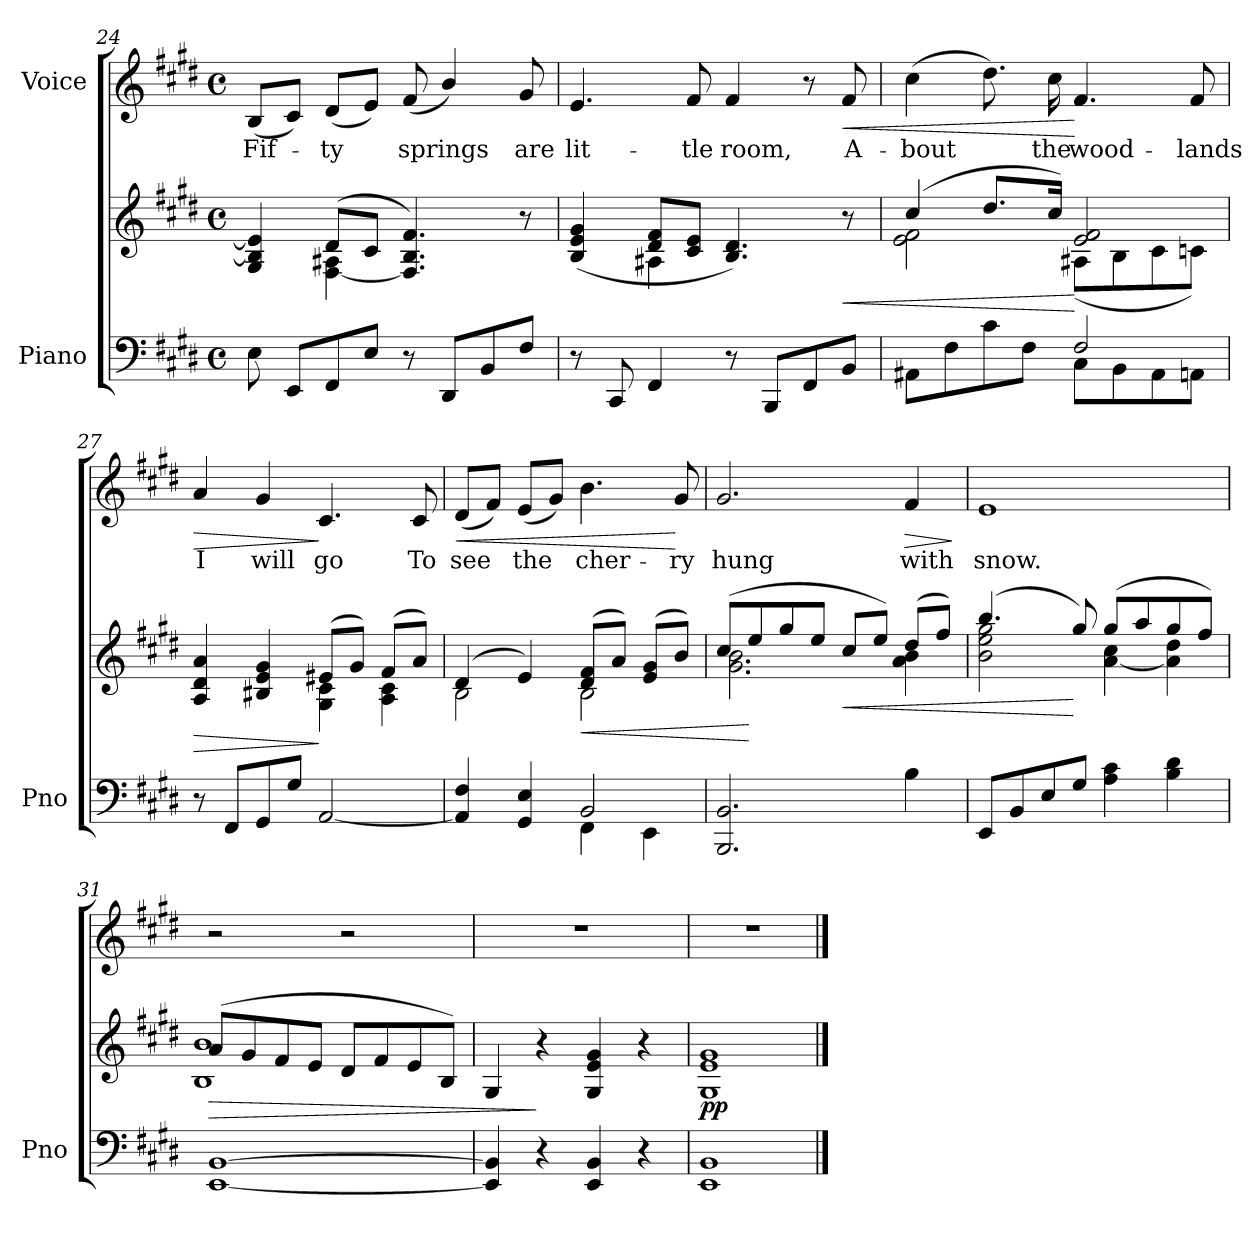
**kern	**kern	**dynam	**kern	**text	**dynam
*part2	*part2	*part2	*part1	*part1	*part1
*staff3	*staff2	*staff2/3	*staff1	*staff1	*staff1
*I"Piano	*	*	*I"Voice	*	*
*I'Pno	*	*	*	*	*
*clefF4	*clefG2	*	*clefG2	*	*
*k[f#c#g#d#]	*k[f#c#g#d#]	*	*k[f#c#g#d#]	*	*
*M4/4	*M4/4	*	*M4/4	*	*
*met(c)	*met(c)	*	*met(c)	*	*
=24	=24	=24	=24	=24	=24
*	*^	*	*	*	*
!	!	!	!	!	!LO:LY:b	!
8E\	4G#/ 4B/] 4e/]	4ryy	.	(<8B/L	Fif-	.
8EE/L	.	.	.	8c#/J)	.	.
!	!	!	!	!	!LO:LY:b	!
8FF#/	(>8d#/L	[4F#\ 4A#X\	.	(<8d#/L	-ty	.
8E/J	8c#/J	.	.	8e/J)	.	.
!	!	!	!	!	!LO:LY:b	!
8r	4.F#/] 4.B/ 4.f#/)	2ryy	.	(<8f#/	springs	.
8DD#/L	.	.	.	4b/)	.	.
8BB/	.	.	.	.	.	.
!	!	!	!	!	!LO:LY:b	!
8F#/J	8r	.	.	8g#/	are	.
!!LO:LB:g=z
=25	=25	=25	=25	=25	=25	=25
!	!	!	!	!	!LO:LY:b	!
8r	(>4B/ 4e/ 4g#/	4ryy	.	4.e/	lit-	.
8CC#/	.	.	.	.	.	.
4FF#/	8d#/ 8f#/L	4A#X\	.	.	.	.
!	!	!	!	!	!LO:LY:b	!
.	8c#/ 8e/J	.	.	8f#/	-tle	.
!	!	!	!	!	!LO:LY:b	!
8r	4.B/ 4.d#/)	2ryy	.	4f#/	room,	.
8BBB/L	.	.	.	.	.	.
8FF#/	.	.	.	8r	.	.
!	!	!	!LO:HP:b	!	!LO:LY:b	!LO:HP:b
8BB/J	8r	.	<	8f#/	A-	<
=26	=26	=26	=26	=26	=26	=26
*^	*	*	*	*	*	*
!	!	!	!	!	!	!LO:LY:b	!
8AA#X\L	2ryy	(>4cc#/	2e\ 2f#\	.	(>4cc#\	-bout	.
8F#\	.	.	.	.	.	.	.
8c#\	.	8.dd#/L	.	.	8.dd#\)	.	.
8F#\J	.	.	.	.	.	.	.
!	!	!	!	!	!	!LO:LY:b	!
.	.	16cc#/Jk)	.	.	16cc#\	the	.
!	!	!	!	!	!	!LO:LY:b	!
2F#/	8C#\L	2e/ 2f#/	(<8A#X\L	[	4.f#/	wood-	[
.	8BB\	.	8B\	.	.	.	.
.	8AA#\	.	8c#\	.	.	.	.
!	!	!	!	!	!	!LO:LY:b	!
.	8AAn\J	.	8cn\J)	.	8f#/	-lands	.
=27	=27	=27	=27	=27	=27	=27	=27
!	!	!	!	!LO:HP:b	!	!LO:LY:b	!LO:HP:b
*v	*v	*	*	*	*	*	*
8r	4A/ 4d#/ 4a/	2ryy	>	4a/	I	>
8FF#/L	.	.	.	.	.	.
!	!	!	!	!	!LO:LY:b	!
8GG#/	4B#X/ 4e/ 4g#/	.	.	4g#/	will	.
8G#/J	.	.	.	.	.	.
!	!	!	!	!	!LO:LY:b	!
[2AA/	(>8e#X/L	4G#\ 4c#\	]	4.c#/	go	]
.	8g#/J)	.	.	.	.	.
.	(>8f#/L	4A\ 4c#\	.	.	.	.
!	!	!	!	!	!LO:LY:b	!
.	8a/J)	.	.	8c#/	To	.
!!LO:LB:g=z
=28	=28	=28	=28	=28	=28	=28
*^	*	*	*	*	*	*
!	!	!	!	!	!	!LO:LY:b	!LO:HP:b
4AA/] 4F#/	2ryy	(>4d#/	2B\	.	(<8d#/L	-see	<
.	.	.	.	.	8f#/J)	.	.
!	!	!	!	!	!	!LO:LY:b	!
4GG#/ 4E/	.	4e/)	.	.	(<8e/L	the	.
.	.	.	.	.	8g#/J)	.	.
!	!	!	!	!LO:HP:b	!	!LO:LY:b	!
2BB/	4FF#\	(>8d#/ 8f#/L	2B\	<	4.b\	cher-	.
.	.	8a/J)	.	.	.	.	.
.	4EE\	(>8e/ 8g#/L	.	.	.	.	.
!	!	!	!	!	!	!LO:LY:b	!
.	.	8b/J)	.	.	8g#/	-ry	[
*v	*v	*	*	*	*	*	*
=29	=29	=29	=29	=29	=29	=29
!	!	!	!	!	!LO:LY:b	!
2.BBB/ 2.BB/	(>8cc#/L	2.g#\ 2.b\	.	2.g#/	hung	.
.	8ee/	.	[	.	.	.
.	8gg#/	.	.	.	.	.
.	8ee/J	.	.	.	.	.
!	!	!	!LO:HP:b	!	!	!
.	8cc#/L	.	<	.	.	.
.	8ee/J)	.	.	.	.	.
!	!	!	!	!	!LO:LY:b	!LO:HP:b
4B\	(>8dd#/L	4a\ 4b\	.	4f#/	with	>
.	8ff#/J)	.	.	.	.	.
*	*v	*v	*	*	*	*
.	.	.	.	.	]
=30	=30	=30	=30	=30	=30
*	*^	*	*	*	*
!	!	!	!	!	!LO:LY:b	!
8EE/L	(>4.bb/	2b\ 2ee\ 2gg#\	.	1e	snow.	.
8BB/	.	.	.	.	.	.
8E/	.	.	.	.	.	.
8G#/J	8gg#/)	.	[	.	.	.
4A\ 4c#\	(>8gg#/L	[4a\ 4cc#\	.	.	.	.
.	8aa/	.	.	.	.	.
4B\ 4d#\	8gg#/	4a\] 4dd#\	.	.	.	.
.	8ff#/J)	.	.	.	.	.
!!LO:LB:g=z
=31	=31	=31	=31	=31	=31	=31
!	!	!	!LO:HP:b	!	!	!
[1EE [1BB	(>8a/L	1B 1b	>	2r	.	.
.	8g#/	.	.	.	.	.
.	8f#/	.	.	.	.	.
.	8e/J	.	.	.	.	.
.	8d#/L	.	.	2r	.	.
.	8f#/	.	.	.	.	.
.	8e/	.	.	.	.	.
.	8B/J)	.	.	.	.	.
*	*v	*v	*	*	*	*
=32	=32	=32	=32	=32	=32
4EE/] 4BB/]	4G#/	.	1r	.	.
4r	4r	]	.	.	.
4EE/ 4BB/	4G#/ 4e/ 4g#/	.	.	.	.
4r	4r	.	.	.	.
=33	=33	=33	=33	=33	=33
!	!	!LO:DY:b	!	!	!
1EE 1BB	1G# 1e 1g#	pp	1r	.	.
==	==	==	==	==	==
*-	*-	*-	*-	*-	*-
